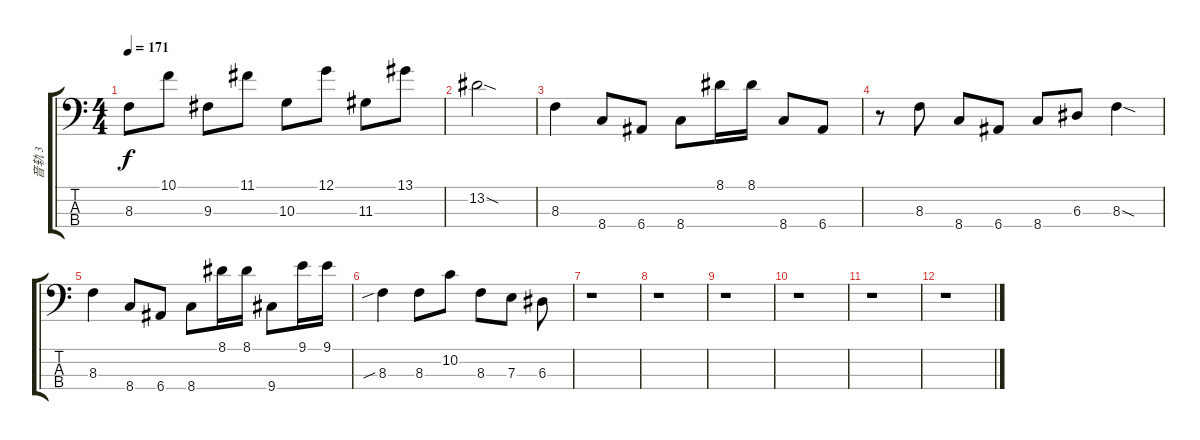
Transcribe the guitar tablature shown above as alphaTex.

\track ("音轨 3" "音轨 3") {instrument electricbassfinger}
\staff {score tabs}
\tuning (G2 D2 A1 E1) {hide}
\ts (4 4)
\tempo 171
\clef f4
\ks c
8.3.8{dy f} 10.1.8 9.3.8 11.1.8 10.3.8 12.1.8 11.3.8 13.1.8 |
13.2{sod}.2 |
8.3.4 8.4.8 6.4.8 8.4.8 8.1.16 8.1.16 8.4.8 6.4.8 |
r.8 8.3.8 8.4.8 6.4.8 8.4.8 6.3.8 8.3{sod}.4 |
8.3.4 8.4.8 6.4.8 8.4.8 8.1.16 8.1.16 9.4.8 9.1.16 9.1.16 |
8.3{sib}.4 8.3.8 10.2.8 8.3.8 7.3.8 6.3.8 |
r.1 |
r.1 |
r.1 |
r.1 |
r.1 |
r.1
